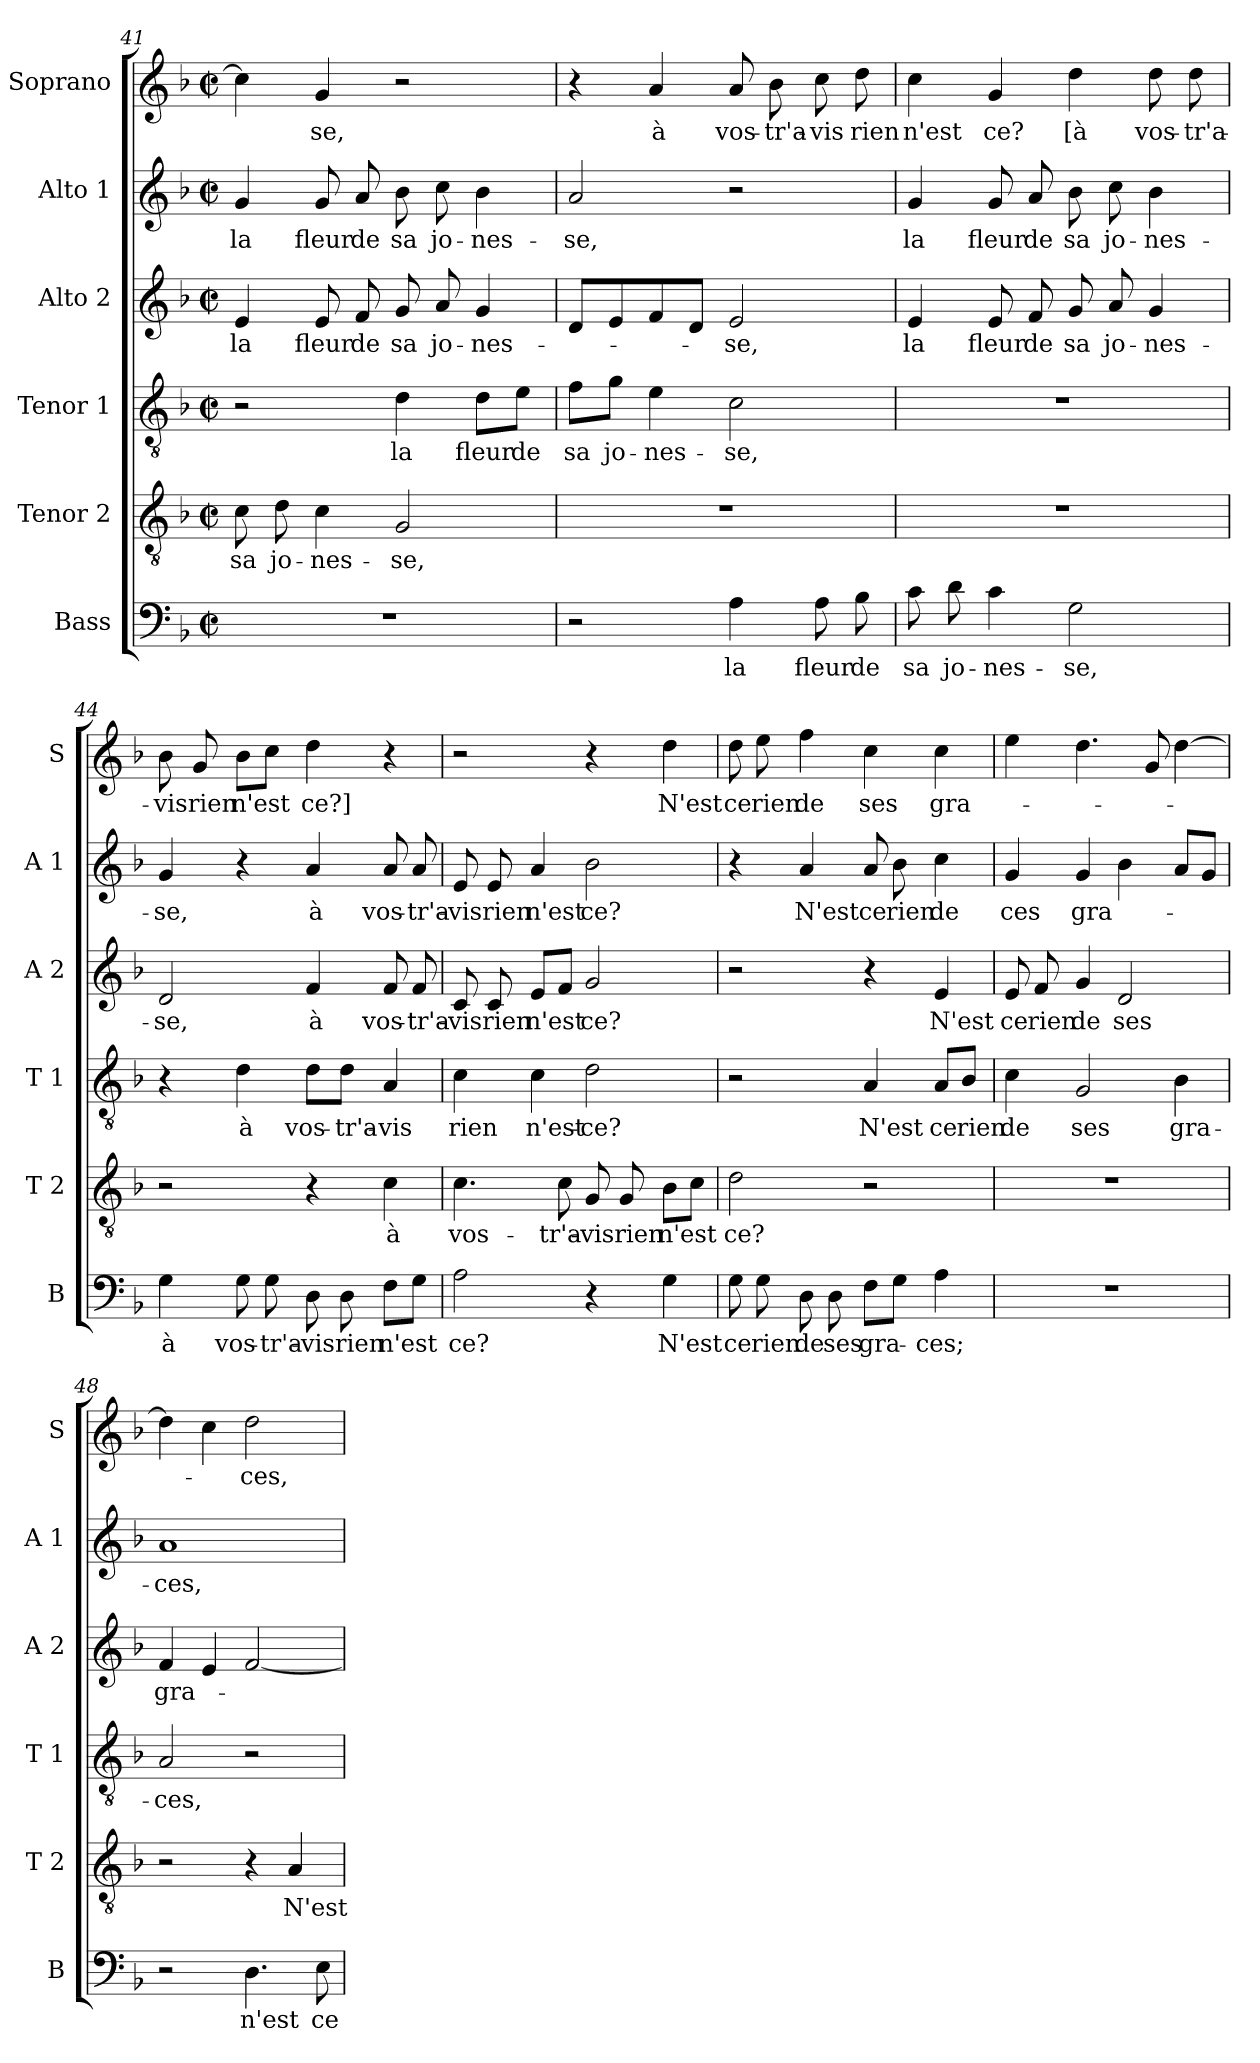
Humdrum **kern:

**kern	**text	**kern	**text	**kern	**text	**kern	**text	**kern	**text	**kern	**text
*part6	*part6	*part5	*part5	*part4	*part4	*part3	*part3	*part2	*part2	*part1	*part1
*staff6	*staff6	*staff5	*staff5	*staff4	*staff4	*staff3	*staff3	*staff2	*staff2	*staff1	*staff1
*I"Bass	*	*I"Tenor 2	*	*I"Tenor 1	*	*I"Alto 2	*	*I"Alto 1	*	*I"Soprano	*
*I'B	*	*I'T 2	*	*I'T 1	*	*I'A 2	*	*I'A 1	*	*I'S	*
!!LO:PB:g=z
*clefF4	*	*clefGv2	*	*clefGv2	*	*clefG2	*	*clefG2	*	*clefG2	*
*k[b-]	*	*k[b-]	*	*k[b-]	*	*k[b-]	*	*k[b-]	*	*k[b-]	*
*F:	*	*F:	*	*F:	*	*F:	*	*F:	*	*F:	*
*M2/2	*	*M2/2	*	*M2/2	*	*M2/2	*	*M2/2	*	*M2/2	*
*met(c|)	*	*met(c|)	*	*met(c|)	*	*met(c|)	*	*met(c|)	*	*met(c|)	*
=41	=41	=41	=41	=41	=41	=41	=41	=41	=41	=41	=41
1r	.	8c\	sa	2r	.	4e/	la	4g/	la	4cc\]	.
.	.	8d\	jo-	.	.	.	.	.	.	.	.
.	.	4c\	-nes-	.	.	8e/	fleur	8g/	fleur	4g/	-se,
.	.	.	.	.	.	8f/	de	8a/	de	.	.
.	.	2G/	-se,	4d\	la	8g/	sa	8b-\	sa	2r	.
.	.	.	.	.	.	8a/	jo-	8cc\	jo-	.	.
.	.	.	.	8d\L	fleur	4g/	-nes-	4b-\	-nes-	.	.
.	.	.	.	8e\J	de	.	.	.	.	.	.
=42	=42	=42	=42	=42	=42	=42	=42	=42	=42	=42	=42
2r	.	1r	.	8f\L	sa	8d/L	.	2a/	-se,	4r	.
.	.	.	.	8g\J	jo-	8e/	.	.	.	.	.
.	.	.	.	4e\	-nes-	8f/	.	.	.	4a/	à
.	.	.	.	.	.	8d/J	.	.	.	.	.
4A\	la	.	.	2c\	-se,	2e/	-se,	2r	.	8a/	vos-
.	.	.	.	.	.	.	.	.	.	8b-\	-tr'a-
8A\	fleur	.	.	.	.	.	.	.	.	8cc\	-vis
8B-\	de	.	.	.	.	.	.	.	.	8dd\	rien
=43	=43	=43	=43	=43	=43	=43	=43	=43	=43	=43	=43
8c\	sa	1r	.	1r	.	4e/	la	4g/	la	4cc\	n'est
8d\	jo-	.	.	.	.	.	.	.	.	.	.
4c\	-nes-	.	.	.	.	8e/	fleur	8g/	fleur	4g/	ce?
.	.	.	.	.	.	8f/	de	8a/	de	.	.
2G\	-se,	.	.	.	.	8g/	sa	8b-\	sa	4dd\	[à
.	.	.	.	.	.	8a/	jo-	8cc\	jo-	.	.
.	.	.	.	.	.	4g/	-nes-	4b-\	-nes-	8dd\	vos-
.	.	.	.	.	.	.	.	.	.	8dd\	-tr'a-
=44	=44	=44	=44	=44	=44	=44	=44	=44	=44	=44	=44
4G\	à	2r	.	4r	.	2d/	-se,	4g/	-se,	8b-\	-vis
.	.	.	.	.	.	.	.	.	.	8g/	rien
8G\	vos-	.	.	4d\	à	.	.	4r	.	8b-\L	n'est
8G\	-tr'a-	.	.	.	.	.	.	.	.	8cc\J	.
8D\	-vis	4r	.	8d\L	vos-	4f/	à	4a/	à	4dd\	ce?]
8D\	rien	.	.	8d\J	-tr'a-	.	.	.	.	.	.
8F\L	n'est	4c\	à	4A/	-vis	8f/	vos-	8a/	vos-	4r	.
8G\J	.	.	.	.	.	8f/	-tr'a-	8a/	-tr'a-	.	.
!!LO:LB:g=z
=45	=45	=45	=45	=45	=45	=45	=45	=45	=45	=45	=45
2A\	ce?	4.c\	vos-	4c\	rien	8c/	-vis	8e/	-vis	2r	.
.	.	.	.	.	.	8c/	rien	8e/	rien	.	.
.	.	.	.	4c\	n'est-	8e/L	n'est	4a/	n'est	.	.
.	.	8c\	-tr'a-	.	.	8f/J	.	.	.	.	.
4r	.	8G/	-vis	2d\	-ce?	2g/	ce?	2b-\	ce?	4r	.
.	.	8G/	rien	.	.	.	.	.	.	.	.
4G\	N'est	8B-\L	n'est	.	.	.	.	.	.	4dd\	N'est
.	.	8c\J	.	.	.	.	.	.	.	.	.
=46	=46	=46	=46	=46	=46	=46	=46	=46	=46	=46	=46
8G\	ce	2d\	ce?	2r	.	2r	.	4r	.	8dd\	ce
8G\	rien	.	.	.	.	.	.	.	.	8ee\	rien
8D\	de	.	.	.	.	.	.	4a/	N'est	4ff\	de
8D\	ses	.	.	.	.	.	.	.	.	.	.
8F\L	gra-	2r	.	4A/	N'est	4r	.	8a/	ce	4cc\	ses
8G\J	.	.	.	.	.	.	.	8b-\	rien	.	.
4A\	-ces;	.	.	8A/L	ce	4e/	N'est	4cc\	de	4cc\	gra-
.	.	.	.	8B-/J	rien	.	.	.	.	.	.
=47	=47	=47	=47	=47	=47	=47	=47	=47	=47	=47	=47
1r	.	1r	.	4c\	de	8e/	ce	4g/	ces	4ee\	.
.	.	.	.	.	.	8f/	rien	.	.	.	.
.	.	.	.	2G/	ses	4g/	de	4g/	gra-	4.dd\	.
.	.	.	.	.	.	2d/	ses	4b-\	.	.	.
.	.	.	.	.	.	.	.	.	.	8g/	.
.	.	.	.	4B-\	gra-	.	.	8a/L	.	[4dd\	.
.	.	.	.	.	.	.	.	8g/J	.	.	.
=48	=48	=48	=48	=48	=48	=48	=48	=48	=48	=48	=48
2r	.	2r	.	2A/	-ces,	4f/	gra-	1a	-ces,	4dd\]	.
.	.	.	.	.	.	4e/	.	.	.	4cc\	.
4.D\	n'est	4r	.	2r	.	[2f/	.	.	.	2dd\	-ces,
.	.	4A/	N'est	.	.	.	.	.	.	.	.
8E\	ce	.	.	.	.	.	.	.	.	.	.
=	=	=	=	=	=	=	=	=	=	=	=
*-	*-	*-	*-	*-	*-	*-	*-	*-	*-	*-	*-
